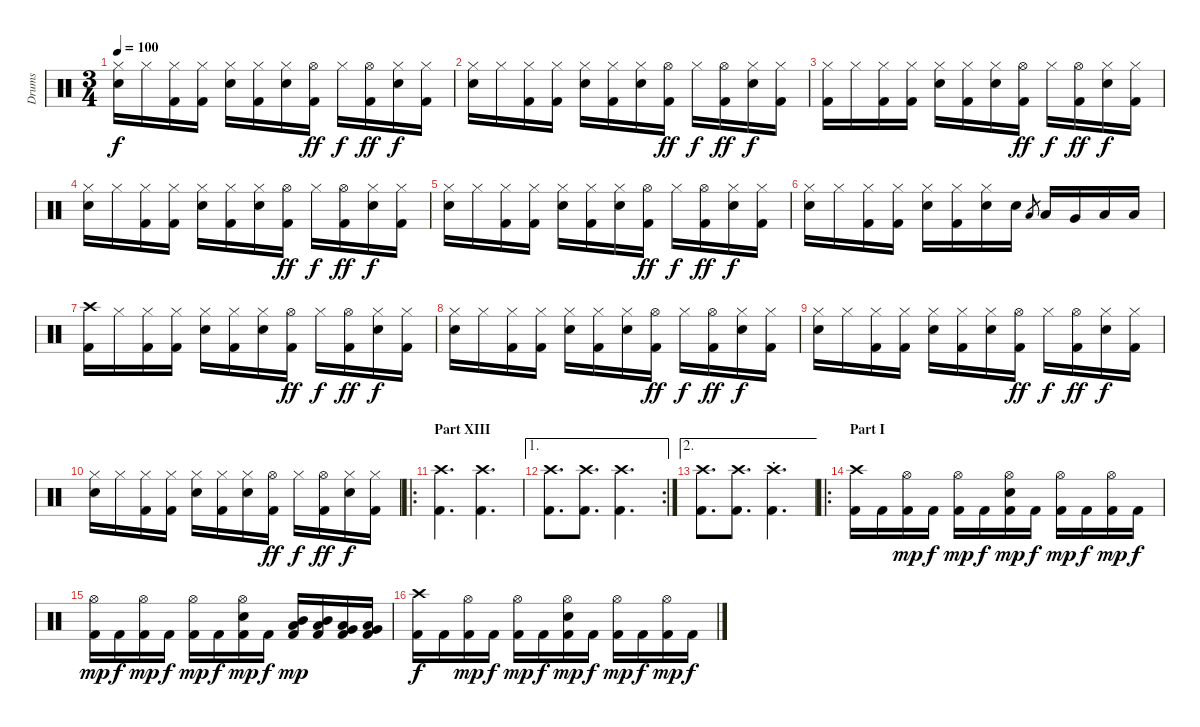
\track ("Drums" "Drums") {instrument percussion}
\staff {score}
\articulation defaults
\ts (3 4)
\tempo 100
\clef neutral
\ks c
("Hi-Hat (closed)" "Electric Snare (hit)").16{dy f} "Hi-Hat (closed)".16 ("Hi-Hat (closed)" "Kick (hit) 2").16 ("Hi-Hat (closed)" "Kick (hit) 2").16 ("Hi-Hat (closed)" "Electric Snare (hit)").16 ("Hi-Hat (closed)" "Kick (hit) 2").16 ("Hi-Hat (closed)" "Electric Snare (hit)").16 ("Hi-Hat (open)" "Kick (hit) 2").16{dy ff} "Hi-Hat (closed)".16{dy f} ("Hi-Hat (open)" "Kick (hit) 2").16{dy ff} ("Hi-Hat (closed)" "Electric Snare (hit)").16{dy f} ("Hi-Hat (closed)" "Kick (hit) 2").16 |
("Hi-Hat (closed)" "Electric Snare (hit)").16 "Hi-Hat (closed)".16 ("Hi-Hat (closed)" "Kick (hit) 2").16 ("Hi-Hat (closed)" "Kick (hit) 2").16 ("Hi-Hat (closed)" "Electric Snare (hit)").16 ("Hi-Hat (closed)" "Kick (hit) 2").16 ("Hi-Hat (closed)" "Electric Snare (hit)").16 ("Hi-Hat (open)" "Kick (hit) 2").16{dy ff} "Hi-Hat (closed)".16{dy f} ("Hi-Hat (open)" "Kick (hit) 2").16{dy ff} ("Hi-Hat (closed)" "Electric Snare (hit)").16{dy f} ("Hi-Hat (closed)" "Kick (hit) 2").16 |
("Hi-Hat (closed)" "Kick (hit) 2").16 "Hi-Hat (closed)".16 ("Hi-Hat (closed)" "Kick (hit) 2").16 ("Hi-Hat (closed)" "Kick (hit) 2").16 ("Hi-Hat (closed)" "Electric Snare (hit)").16 ("Hi-Hat (closed)" "Kick (hit) 2").16 ("Hi-Hat (closed)" "Electric Snare (hit)").16 ("Hi-Hat (open)" "Kick (hit) 2").16{dy ff} "Hi-Hat (closed)".16{dy f} ("Hi-Hat (open)" "Kick (hit) 2").16{dy ff} ("Hi-Hat (closed)" "Electric Snare (hit)").16{dy f} ("Hi-Hat (closed)" "Kick (hit) 2").16 |
("Hi-Hat (closed)" "Electric Snare (hit)").16 "Hi-Hat (closed)".16 ("Hi-Hat (closed)" "Kick (hit) 2").16 ("Hi-Hat (closed)" "Kick (hit) 2").16 ("Hi-Hat (closed)" "Electric Snare (hit)").16 ("Hi-Hat (closed)" "Kick (hit) 2").16 ("Hi-Hat (closed)" "Electric Snare (hit)").16 ("Hi-Hat (open)" "Kick (hit) 2").16{dy ff} "Hi-Hat (closed)".16{dy f} ("Hi-Hat (open)" "Kick (hit) 2").16{dy ff} ("Hi-Hat (closed)" "Electric Snare (hit)").16{dy f} ("Hi-Hat (closed)" "Kick (hit) 2").16 |
("Hi-Hat (closed)" "Electric Snare (hit)").16 "Hi-Hat (closed)".16 ("Hi-Hat (closed)" "Kick (hit) 2").16 ("Hi-Hat (closed)" "Kick (hit) 2").16 ("Hi-Hat (closed)" "Electric Snare (hit)").16 ("Hi-Hat (closed)" "Kick (hit) 2").16 ("Hi-Hat (closed)" "Electric Snare (hit)").16 ("Hi-Hat (open)" "Kick (hit) 2").16{dy ff} "Hi-Hat (closed)".16{dy f} ("Hi-Hat (open)" "Kick (hit) 2").16{dy ff} ("Hi-Hat (closed)" "Electric Snare (hit)").16{dy f} ("Hi-Hat (closed)" "Kick (hit) 2").16 |
("Hi-Hat (closed)" "Electric Snare (hit)").16 "Hi-Hat (closed)".16 ("Hi-Hat (closed)" "Kick (hit) 2").16 ("Hi-Hat (closed)" "Kick (hit) 2").16 ("Hi-Hat (closed)" "Electric Snare (hit)").16 ("Hi-Hat (closed)" "Kick (hit) 2").16 ("Hi-Hat (closed)" "Electric Snare (hit)").16 "Electric Snare (hit)".16 "Low Tom (hit)".8{gr} "Low Tom (hit)".16 "Very Low Tom (hit)".16 "Low Floor Tom (hit)".16 "Low Floor Tom (hit)".16 |
("Crash high (hit)" "Kick (hit) 2").16 "Hi-Hat (closed)".16 ("Hi-Hat (closed)" "Kick (hit) 2").16 ("Hi-Hat (closed)" "Kick (hit) 2").16 ("Hi-Hat (closed)" "Electric Snare (hit)").16 ("Hi-Hat (closed)" "Kick (hit) 2").16 ("Hi-Hat (closed)" "Electric Snare (hit)").16 ("Hi-Hat (open)" "Kick (hit) 2").16{dy ff} "Hi-Hat (closed)".16{dy f} ("Hi-Hat (open)" "Kick (hit) 2").16{dy ff} ("Hi-Hat (closed)" "Electric Snare (hit)").16{dy f} ("Hi-Hat (closed)" "Kick (hit) 2").16 |
("Hi-Hat (closed)" "Electric Snare (hit)").16 "Hi-Hat (closed)".16 ("Hi-Hat (closed)" "Kick (hit) 2").16 ("Hi-Hat (closed)" "Kick (hit) 2").16 ("Hi-Hat (closed)" "Electric Snare (hit)").16 ("Hi-Hat (closed)" "Kick (hit) 2").16 ("Hi-Hat (closed)" "Electric Snare (hit)").16 ("Hi-Hat (open)" "Kick (hit) 2").16{dy ff} "Hi-Hat (closed)".16{dy f} ("Hi-Hat (open)" "Kick (hit) 2").16{dy ff} ("Hi-Hat (closed)" "Electric Snare (hit)").16{dy f} ("Hi-Hat (closed)" "Kick (hit) 2").16 |
("Hi-Hat (closed)" "Electric Snare (hit)").16 "Hi-Hat (closed)".16 ("Hi-Hat (closed)" "Kick (hit) 2").16 ("Hi-Hat (closed)" "Kick (hit) 2").16 ("Hi-Hat (closed)" "Electric Snare (hit)").16 ("Hi-Hat (closed)" "Kick (hit) 2").16 ("Hi-Hat (closed)" "Electric Snare (hit)").16 ("Hi-Hat (open)" "Kick (hit) 2").16{dy ff} "Hi-Hat (closed)".16{dy f} ("Hi-Hat (open)" "Kick (hit) 2").16{dy ff} ("Hi-Hat (closed)" "Electric Snare (hit)").16{dy f} ("Hi-Hat (closed)" "Kick (hit) 2").16 |
("Hi-Hat (closed)" "Electric Snare (hit)").16 "Hi-Hat (closed)".16 ("Hi-Hat (closed)" "Kick (hit) 2").16 ("Hi-Hat (closed)" "Kick (hit) 2").16 ("Hi-Hat (closed)" "Electric Snare (hit)").16 ("Hi-Hat (closed)" "Kick (hit) 2").16 ("Hi-Hat (closed)" "Electric Snare (hit)").16 ("Hi-Hat (open)" "Kick (hit) 2").16{dy ff} "Hi-Hat (closed)".16{dy f} ("Hi-Hat (open)" "Kick (hit) 2").16{dy ff} ("Hi-Hat (closed)" "Electric Snare (hit)").16{dy f} ("Hi-Hat (closed)" "Kick (hit) 2").16 |
\ro
\section ("" "Part XIII")
("Crash high (hit)" "Kick (hit) 2").4{d} ("Crash high (hit)" "Kick (hit) 2").4{d} |
\ae 1
\rc 2
("Crash high (hit)" "Kick (hit) 2").8{d} ("Crash high (hit)" "Kick (hit) 2").8{d} ("Crash high (hit)" "Kick (hit) 2").4{d} |
\ae 2
("Crash high (hit)" "Kick (hit) 2").8{d} ("Crash high (hit)" "Kick (hit) 2").8{d} ("Crash high (hit)"{st} "Kick (hit) 2"{st}).4{d} |
\ro
\section ("" "Part I")
("Crash high (hit)" "Kick (hit) 2").16 "Kick (hit) 2".16 ("Hi-Hat (open)" "Kick (hit) 2").16{dy mp} "Kick (hit) 2".16{dy f} ("Hi-Hat (open)" "Kick (hit) 2").16{dy mp} "Kick (hit) 2".16{dy f} ("Hi-Hat (open)" "Electric Snare (hit)" "Kick (hit) 2").16{dy mp} "Kick (hit) 2".16{dy f} ("Hi-Hat (open)" "Kick (hit) 2").16{dy mp} "Kick (hit) 2".16{dy f} ("Hi-Hat (open)" "Kick (hit) 2").16{dy mp} "Kick (hit) 2".16{dy f} |
("Hi-Hat (open)" "Kick (hit) 2").16{dy mp} "Kick (hit) 2".16{dy f} ("Hi-Hat (open)" "Kick (hit) 2").16{dy mp} "Kick (hit) 2".16{dy f} ("Hi-Hat (open)" "Kick (hit) 2").16{dy mp} "Kick (hit) 2".16{dy f} ("Hi-Hat (open)" "Electric Snare (hit)" "Kick (hit) 2").16{dy mp} "Kick (hit) 2".16{dy f} ("Mid Tom (hit)" "Low Tom (hit)" "Kick (hit) 2").16{dy mp} ("Mid Tom (hit)" "Low Tom (hit)" "Kick (hit) 2").16 ("Low Tom (hit)" "Very Low Tom (hit)" "Kick (hit) 2").16 ("Very Low Tom (hit)" "Low Floor Tom (hit)" "Kick (hit) 2").16 |
("Crash high (hit)" "Kick (hit) 2").16{dy f} "Kick (hit) 2".16 ("Hi-Hat (open)" "Kick (hit) 2").16{dy mp} "Kick (hit) 2".16{dy f} ("Hi-Hat (open)" "Kick (hit) 2").16{dy mp} "Kick (hit) 2".16{dy f} ("Hi-Hat (open)" "Electric Snare (hit)" "Kick (hit) 2").16{dy mp} "Kick (hit) 2".16{dy f} ("Hi-Hat (open)" "Kick (hit) 2").16{dy mp} "Kick (hit) 2".16{dy f} ("Hi-Hat (open)" "Kick (hit) 2").16{dy mp} "Kick (hit) 2".16{dy f}
